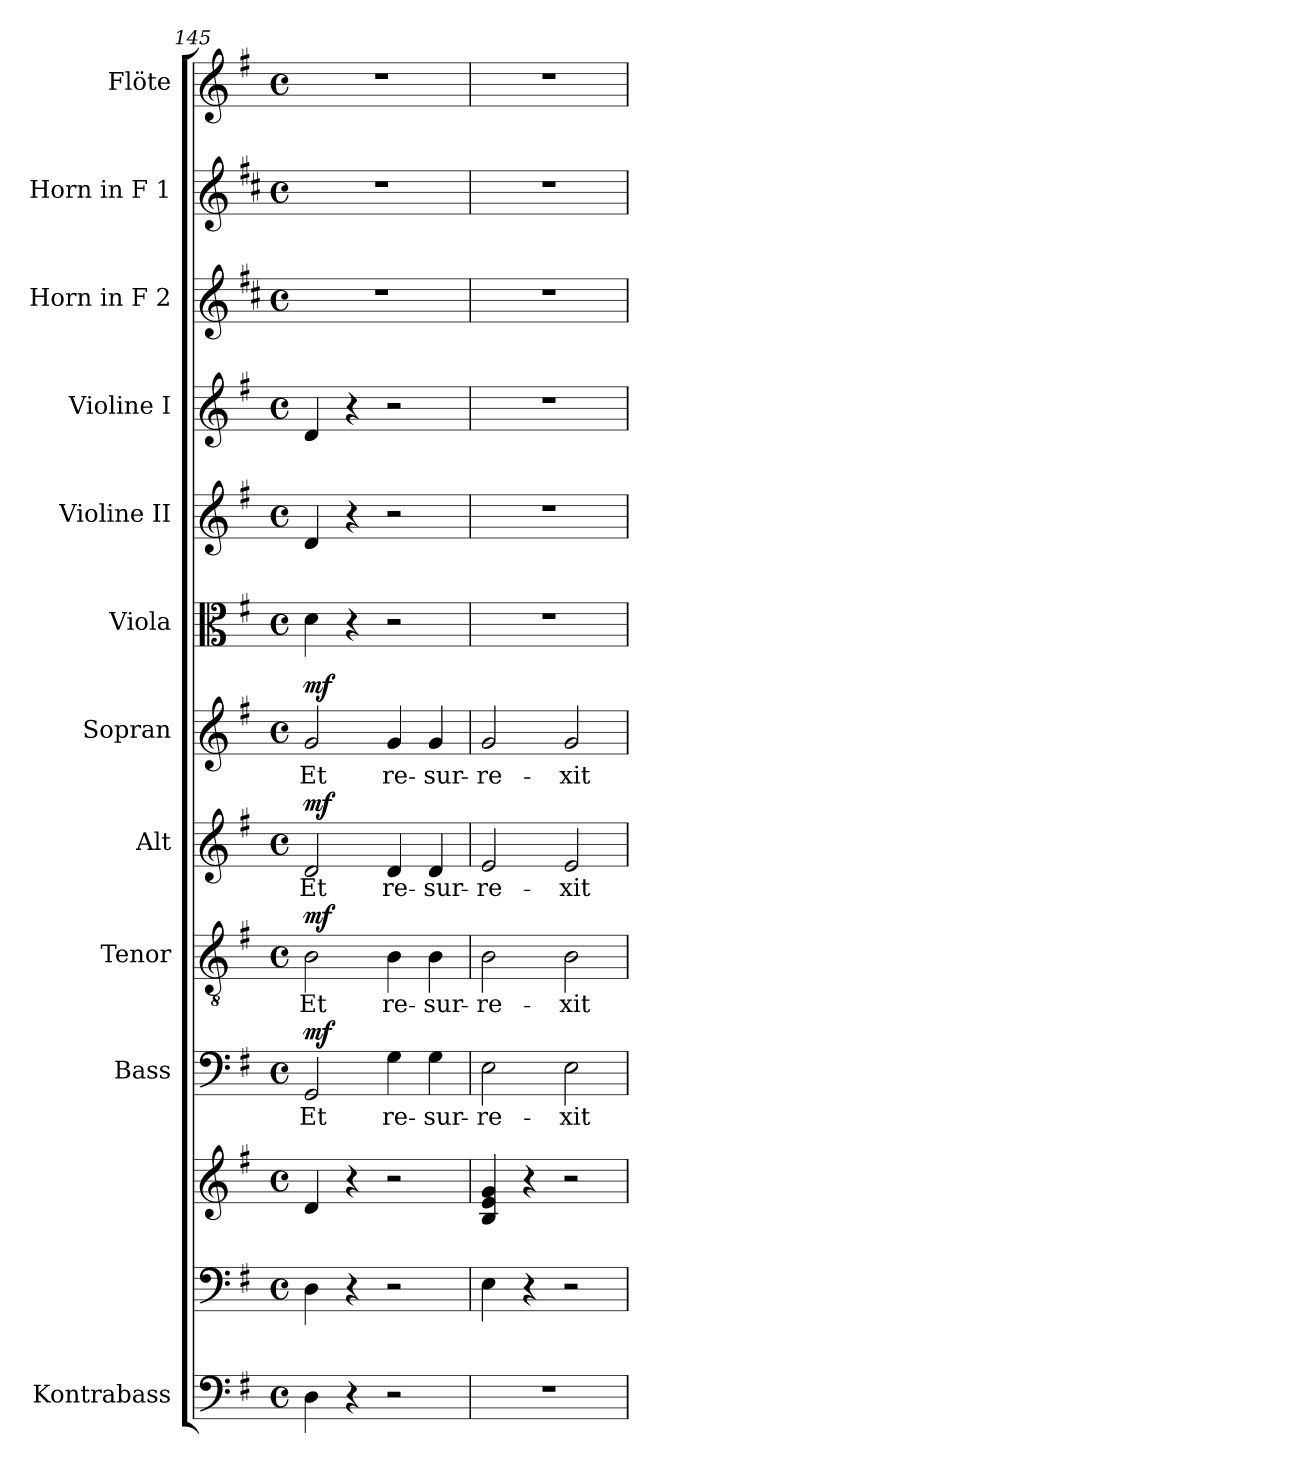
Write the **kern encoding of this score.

**kern	**kern	**kern	**kern	**text	**dynam	**kern	**text	**dynam	**kern	**text	**dynam	**kern	**text	**dynam	**kern	**kern	**kern	**kern	**kern	**kern
*part12	*part11	*part11	*part10	*part10	*part10	*part9	*part9	*part9	*part8	*part8	*part8	*part7	*part7	*part7	*part6	*part5	*part4	*part3	*part2	*part1
*staff13	*staff12	*staff11	*staff10	*staff10	*staff10	*staff9	*staff9	*staff9	*staff8	*staff8	*staff8	*staff7	*staff7	*staff7	*staff6	*staff5	*staff4	*staff3	*staff2	*staff1
*I"Kontrabass	*	*	*I"Bass	*	*	*I"Tenor	*	*	*I"Alt	*	*	*I"Sopran	*	*	*I"Viola	*I"Violine II	*I"Violine I	*I"Horn in F 2	*I"Horn in F 1	*I"Flöte
*I'Kb.	*	*	*I'B.	*	*	*I'T.	*	*	*I'A.	*	*	*I'S.	*	*	*I'Vla.	*I'Vl. II	*I'Vl. I	*	*	*I'Fl.
*clefF4	*clefF4	*clefG2	*clefF4	*	*	*clefGv2	*	*	*clefG2	*	*	*clefG2	*	*	*clefC3	*clefG2	*clefG2	*clefG2	*clefG2	*clefG2
*ITrd7c12	*	*	*	*	*	*	*	*	*	*	*	*	*	*	*	*	*	*ITrd4c7	*ITrd4c7	*
*k[f#]	*k[f#]	*k[f#]	*k[f#]	*	*	*k[f#]	*	*	*k[f#]	*	*	*k[f#]	*	*	*k[f#]	*k[f#]	*k[f#]	*k[f#]	*k[f#]	*k[f#]
*G:	*G:	*G:	*G:	*	*	*G:	*	*	*G:	*	*	*G:	*	*	*G:	*G:	*G:	*G:	*G:	*G:
*M4/4	*M4/4	*M4/4	*M4/4	*	*	*M4/4	*	*	*M4/4	*	*	*M4/4	*	*	*M4/4	*M4/4	*M4/4	*M4/4	*M4/4	*M4/4
*met(c)	*met(c)	*met(c)	*met(c)	*	*	*met(c)	*	*	*met(c)	*	*	*met(c)	*	*	*met(c)	*met(c)	*met(c)	*met(c)	*met(c)	*met(c)
=145	=145	=145	=145	=145	=145	=145	=145	=145	=145	=145	=145	=145	=145	=145	=145	=145	=145	=145	=145	=145
!	!	!	!	!LO:LY:b	!LO:DY:a	!	!LO:LY:b	!LO:DY:a	!	!LO:LY:b	!LO:DY:a	!	!LO:LY:b	!LO:DY:a	!	!	!	!	!	!
4DD\	4D\	4d/	2GG/	Et	mf	2B\	Et	mf	2d/	Et	mf	2g/	Et	mf	4d\	4d/	4d/	1r	1r	1r
4r	4r	4r	.	.	.	.	.	.	.	.	.	.	.	.	4r	4r	4r	.	.	.
!	!	!	!	!LO:LY:b	!	!	!LO:LY:b	!	!	!LO:LY:b	!	!	!LO:LY:b	!	!	!	!	!	!	!
2r	2r	2r	4G\	re-	.	4B\	re-	.	4d/	re-	.	4g/	re-	.	2r	2r	2r	.	.	.
!	!	!	!	!LO:LY:b	!	!	!LO:LY:b	!	!	!LO:LY:b	!	!	!LO:LY:b	!	!	!	!	!	!	!
.	.	.	4G\	-sur-	.	4B\	-sur-	.	4d/	-sur-	.	4g/	-sur-	.	.	.	.	.	.	.
=146	=146	=146	=146	=146	=146	=146	=146	=146	=146	=146	=146	=146	=146	=146	=146	=146	=146	=146	=146	=146
!	!	!	!	!LO:LY:b	!	!	!LO:LY:b	!	!	!LO:LY:b	!	!	!LO:LY:b	!	!	!	!	!	!	!
1r	4E\	4B/ 4e/ 4g/	2E\	-re-	.	2B\	-re-	.	2e/	-re-	.	2g/	-re-	.	1r	1r	1r	1r	1r	1r
.	4r	4r	.	.	.	.	.	.	.	.	.	.	.	.	.	.	.	.	.	.
!	!	!	!	!LO:LY:b	!	!	!LO:LY:b	!	!	!LO:LY:b	!	!	!LO:LY:b	!	!	!	!	!	!	!
.	2r	2r	2E\	-xit	.	2B\	-xit	.	2e/	-xit	.	2g/	-xit	.	.	.	.	.	.	.
=	=	=	=	=	=	=	=	=	=	=	=	=	=	=	=	=	=	=	=	=
*-	*-	*-	*-	*-	*-	*-	*-	*-	*-	*-	*-	*-	*-	*-	*-	*-	*-	*-	*-	*-
